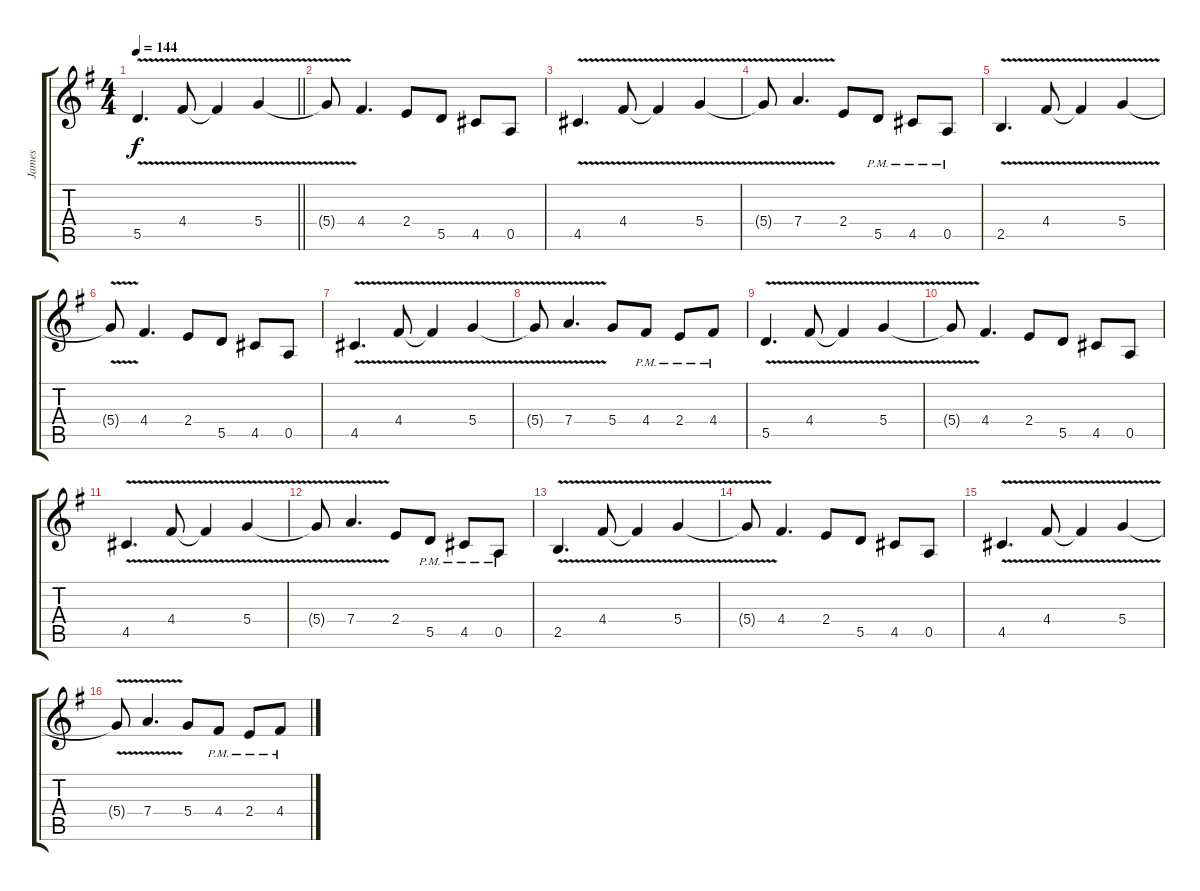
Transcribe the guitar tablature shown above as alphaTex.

\track ("James" "James") {instrument acousticguitarsteel}
\staff {score tabs}
\tuning (E4 B3 G3 D3 A2 E2) {hide}
\ts (4 4)
\tempo 144
\clef g2
\barLineRight lightlight
\ks g
5.5{v}.4{d dy f} 4.4{v}.8 4.4{t}.4 5.4{v}.4 |
5.4{t}.8 4.4.4{d} 2.4.8 5.5.8 4.5.8 0.5.8 |
4.5{v}.4{d} 4.4{v}.8 4.4{t}.4 5.4{v}.4 |
5.4{t}.8 7.4{v}.4{d} 2.4.8 5.5{pm}.8 4.5{pm}.8 0.5{pm}.8 |
2.5{v}.4{d} 4.4{v}.8 4.4{t}.4 5.4{v}.4 |
5.4{t}.8 4.4.4{d} 2.4.8 5.5.8 4.5.8 0.5.8 |
4.5{v}.4{d} 4.4{v}.8 4.4{t}.4 5.4{v}.4 |
5.4{t}.8 7.4{v}.4{d} 5.4.8 4.4{pm}.8 2.4{pm}.8 4.4{pm}.8 |
5.5{v}.4{d} 4.4{v}.8 4.4{t}.4 5.4{v}.4 |
5.4{t}.8 4.4.4{d} 2.4.8 5.5.8 4.5.8 0.5.8 |
4.5{v}.4{d} 4.4{v}.8 4.4{t}.4 5.4{v}.4 |
5.4{t}.8 7.4{v}.4{d} 2.4.8 5.5{pm}.8 4.5{pm}.8 0.5{pm}.8 |
2.5{v}.4{d} 4.4{v}.8 4.4{t}.4 5.4{v}.4 |
5.4{t}.8 4.4.4{d} 2.4.8 5.5.8 4.5.8 0.5.8 |
4.5{v}.4{d} 4.4{v}.8 4.4{t}.4 5.4{v}.4 |
5.4{t}.8 7.4{v}.4{d} 5.4.8 4.4{pm}.8 2.4{pm}.8 4.4{pm}.8
